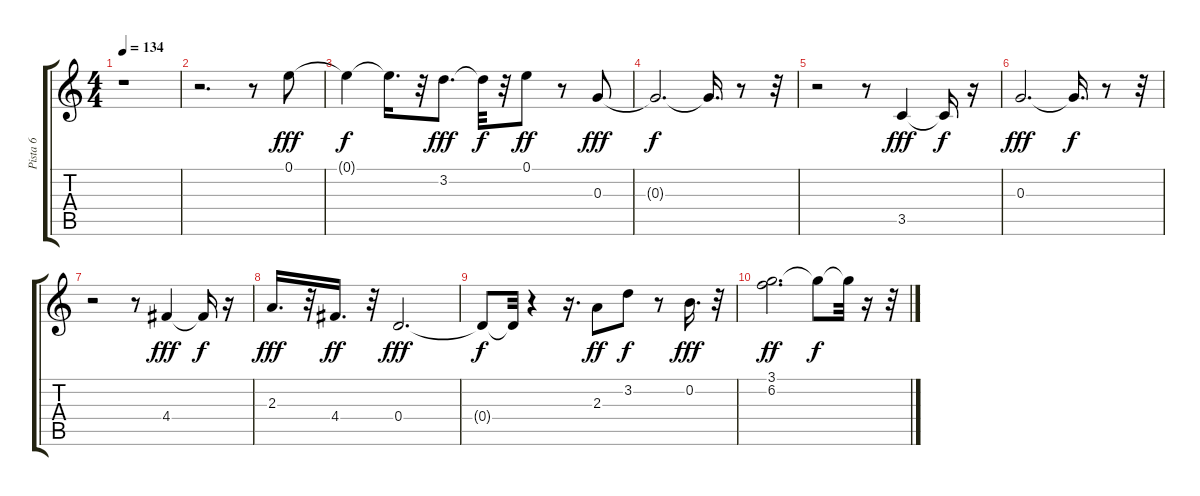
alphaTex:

\track ("Pista 6" "Pista 6") {instrument electricguitarjazz}
\staff {score tabs}
\tuning (E4 B3 G3 D3 A2 E2) {hide}
\ts (4 4)
\tempo 134
\clef g2
\ks c
r.1{dy f} |
r.2{d} r.8 0.1.8{dy fff} |
0.1{t}.4{dy f} 0.1{t}.16{d} r.32 3.2.8{d dy fff} 3.2{t}.32{dy f} r.32 0.1.8{dy ff} r.8 0.3.8{dy fff} |
0.3{t}.2{d dy f} 0.3{t}.16{d} r.8 r.32 |
r.2 r.8 3.5.4{dy fff} 3.5{t}.16{dy f} r.16 |
0.3.2{d dy fff} 0.3{t}.16{d dy f} r.8 r.32 |
r.2 r.8 4.4.4{dy fff} 4.4{t}.16{dy f} r.16 |
2.3.16{d dy fff} r.32 4.4.16{d dy ff} r.32 0.4.2{d dy fff} |
0.4{t}.8{dy f} 0.4{t}.32 r.4 r.16{d} 2.3.8{dy ff} 3.2.8{dy f} r.8 0.2.16{d dy fff} r.32 |
(3.1 6.2).2{d dy ff} 3.1{t}.8{dy f} 3.1{t}.32 r.16 r.32
